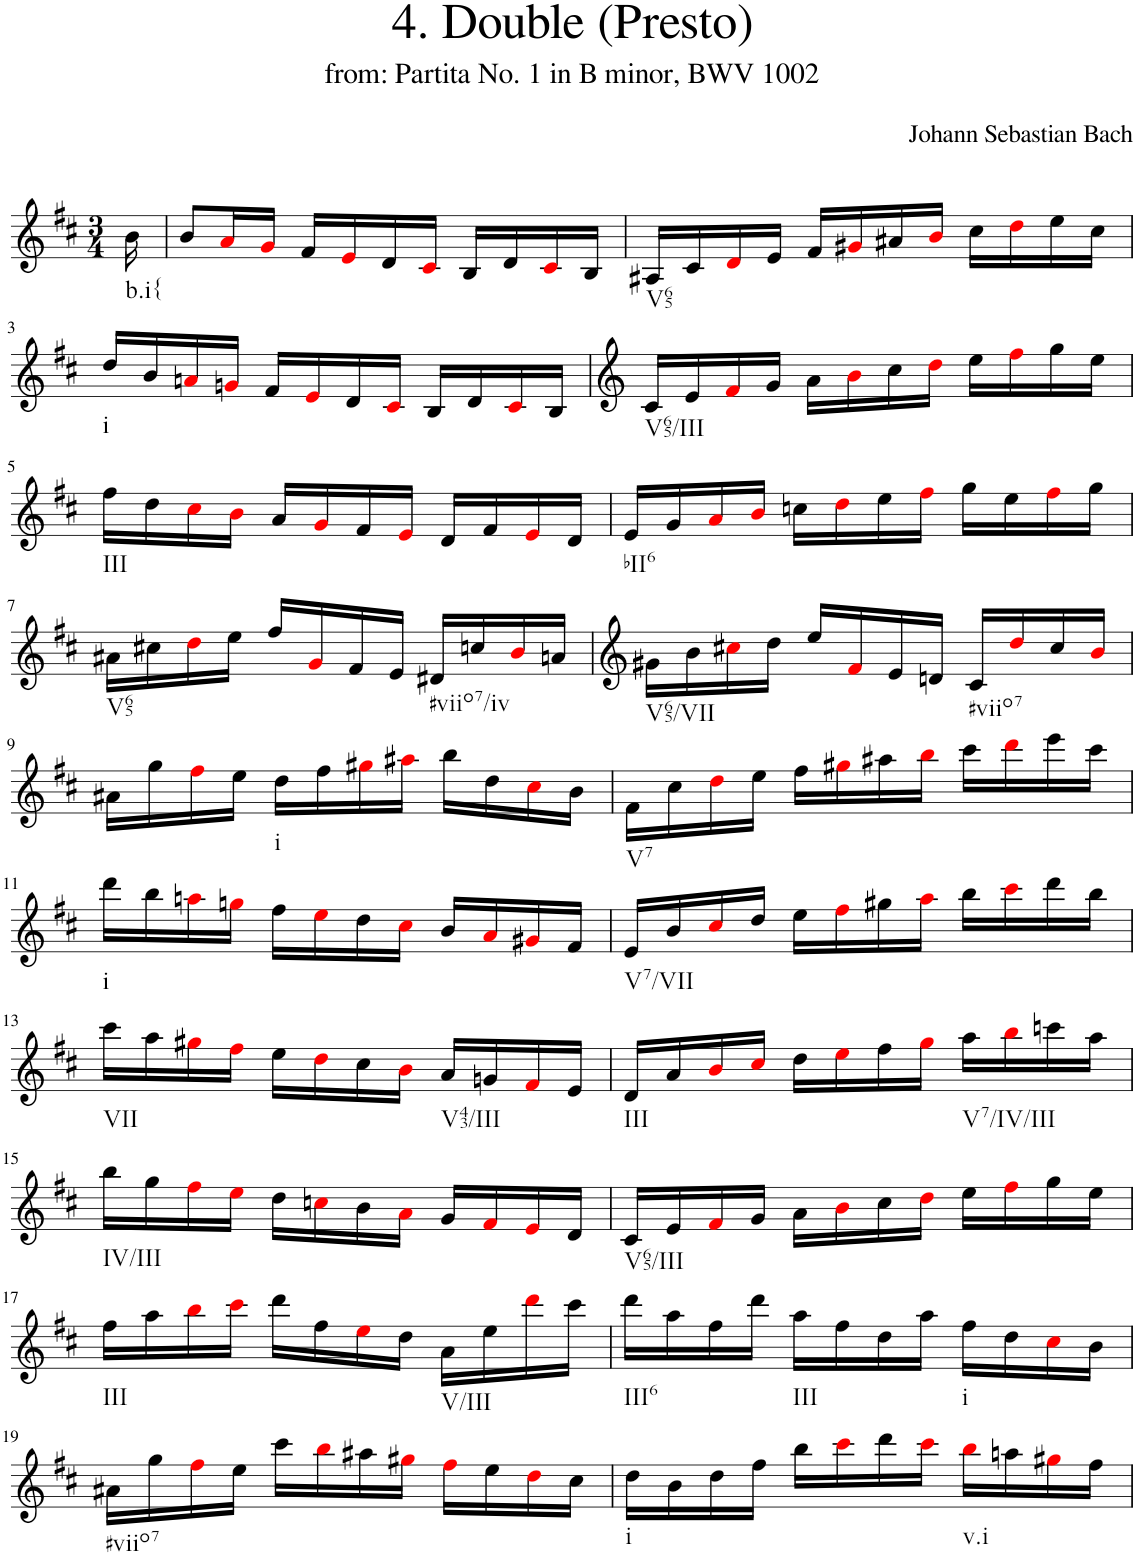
**kern
*part1
*staff1
*I"Violin
*I'Vln.
*clefG2
*k[f#c#]
*M3/4
=
!LO:TX:b:t=b.i{
16b\
=1
8b/L
16ai/L
16gi/JJ
16f#/LL
16ei/
16d/
16c#i/JJ
16B/LL
16d/
16c#i/
16B/JJ
=2
!LO:TX:b:t=V65
16A#X/LL
16c#/
16di/
16e/JJ
16f#/LL
16g#Xi/
16a#X/
16bi/JJ
16cc#\LL
16ddi\
16ee\
16cc#\JJ
!!LO:LB:g=z
=3
!LO:TX:b:t=i
16dd/LL
16b/
16ani/
16gni/JJ
16f#/LL
16ei/
16d/
16c#i/JJ
16B/LL
16d/
16c#i/
16B/JJ
=4
!LO:TX:b:t=V65/III
16c#/LL
16e/
16f#i/
16g/JJ
16a\LL
16bi\
16cc#\
16ddi\JJ
16ee\LL
16ff#i\
16gg\
16ee\JJ
!!LO:LB:g=z
=5
!LO:TX:b:t=III
16ff#\LL
16dd\
16cc#i\
16bi\JJ
16a/LL
16gi/
16f#/
16ei/JJ
16d/LL
16f#/
16ei/
16d/JJ
=6
!LO:TX:b:t=bII6
16e/LL
16g/
16ai/
16bi/JJ
16ccn\LL
16ddi\
16ee\
16ff#i\JJ
16gg\LL
16ee\
16ff#i\
16gg\JJ
!!LO:LB:g=z
=7
!LO:TX:b:t=V65
16a#X\LL
16cc#X\
16ddi\
16ee\JJ
16ff#/LL
16gi/
16f#/
16e/JJ
!LO:TX:b:t=#viio7/iv
16d#X/LL
16ccn/
16bi/
16an/JJ
=8
!LO:TX:b:t=V65/VII
16g#X\LL
16b\
16cc#Xi\
16dd\JJ
16ee/LL
16f#i/
16e/
16dn/JJ
!LO:TX:b:t=#viio7
16c#/LL
16ddi/
16cc#/
16bi/JJ
!!LO:LB:g=z
=9
16a#X\LL
16gg\
16ff#i\
16ee\JJ
!LO:TX:b:t=i
16dd\LL
16ff#\
16gg#Xi\
16aa#Xi\JJ
16bb\LL
16dd\
16cc#i\
16b\JJ
=10
!LO:TX:b:t=V7
16f#\LL
16cc#\
16ddi\
16ee\JJ
16ff#\LL
16gg#Xi\
16aa#X\
16bbi\JJ
16ccc#\LL
16dddi\
16eee\
16ccc#\JJ
!!LO:LB:g=z
=11
!LO:TX:b:t=i
16ddd\LL
16bb\
16aani\
16ggni\JJ
16ff#\LL
16eei\
16dd\
16cc#i\JJ
16b/LL
16ai/
16g#Xi/
16f#/JJ
=12
!LO:TX:b:t=V7/VII
16e/LL
16b/
16cc#i/
16dd/JJ
16ee\LL
16ff#i\
16gg#X\
16aai\JJ
16bb\LL
16ccc#i\
16ddd\
16bb\JJ
!!LO:LB:g=z
=13
!LO:TX:b:t=VII
16ccc#\LL
16aa\
16gg#Xi\
16ff#i\JJ
16ee\LL
16ddi\
16cc#\
16bi\JJ
!LO:TX:b:t=V43/III
16a/LL
16gn/
16f#i/
16e/JJ
=14
!LO:TX:b:t=III
16d/LL
16a/
16bi/
16cc#i/JJ
16dd\LL
16eei\
16ff#\
16ggi\JJ
!LO:TX:b:t=V7/IV/III
16aa\LL
16bbi\
16cccn\
16aa\JJ
!!LO:LB:g=z
=15
!LO:TX:b:t=IV/III
16bb\LL
16gg\
16ff#i\
16eei\JJ
16dd\LL
16ccni\
16b\
16ai\JJ
16g/LL
16f#i/
16ei/
16d/JJ
=16
!LO:TX:b:t=V65/III
16c#/LL
16e/
16f#i/
16g/JJ
16a\LL
16bi\
16cc#\
16ddi\JJ
16ee\LL
16ff#i\
16gg\
16ee\JJ
!!LO:LB:g=z
=17
!LO:TX:b:t=III
16ff#\LL
16aa\
16bbi\
16ccc#i\JJ
16ddd\LL
16ff#\
16eei\
16dd\JJ
!LO:TX:b:t=V/III
16a\LL
16ee\
16dddi\
16ccc#\JJ
=18
!LO:TX:b:t=III6
16ddd\LL
16aa\
16ff#\
16ddd\JJ
!LO:TX:b:t=III
16aa\LL
16ff#\
16dd\
16aa\JJ
!LO:TX:b:t=i
16ff#\LL
16dd\
16cc#i\
16b\JJ
!!LO:LB:g=z
=19
!LO:TX:b:t=#viio7
16a#X\LL
16gg\
16ff#i\
16ee\JJ
16ccc#\LL
16bbi\
16aa#X\
16gg#Xi\JJ
16ff#i\LL
16ee\
16ddi\
16cc#\JJ
=20
!LO:TX:b:t=i
16dd\LL
16b\
16dd\
16ff#\JJ
16bb\LL
16ccc#i\
16ddd\
16ccc#i\JJ
!LO:TX:b:t=v.i
16bbi\LL
16aan\
16gg#Xi\
16ff#\JJ
=
*-
